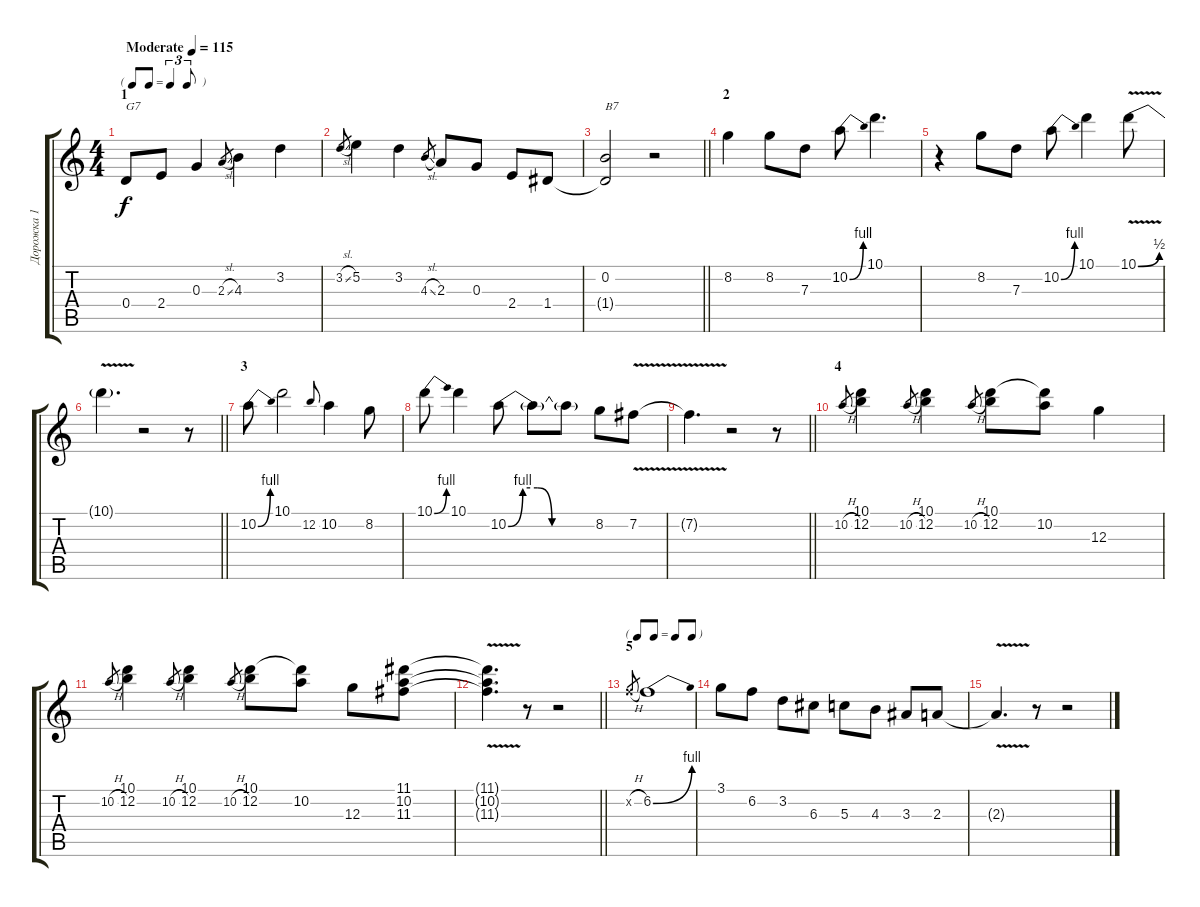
\track ("Дорожка 1" "Дорожка 1") {instrument electricguitarjazz}
\staff {score tabs}
\tuning (E4 B3 G3 D3 A2 E2) {hide}
\ts (4 4)
\tf triplet8th
\section ("" "1")
\tempo (115 "Moderate")
\clef g2
\ks c
0.4.8{txt "G7" dy f instrument electricguitarjazz} 2.4.8 0.3.4 2.3{sl}.8{gr} 4.3.4 3.2.4 |
3.2{sl}.8{gr} 5.2.4 3.2.4 4.3{sl}.8{gr} 2.3.8 0.3.8 2.4.8 1.4.8 |
\barLineRight lightlight
(0.2 1.4{t}).2{txt "B7"} r.2 |
\section ("" "2")
8.2.4 8.2.8 7.3.8 10.2{be (bend 0 0 60 4)}.8 10.1.4{d} |
r.4 8.2.8 7.3.8 10.2{be (bend 0 0 60 4)}.8 10.1.4 10.1{be (bend 0 0 60 2) v}.8 |
\barLineRight lightlight
10.1{t}.4{d} r.2 r.8 |
\section ("" "3")
10.2{be (bend 0 0 60 4)}.8 10.1.2 12.2.8{gr onbeat} 10.2.4 8.2.8 |
10.1{be (bend 0 0 60 4)}.8 10.1.4 10.2{be (custom 0 0 10 4 20 4 30 0 60 0)}.8 10.2{t}.8 10.2{t}.8 8.2.8 7.2{v}.8 |
\barLineRight lightlight
7.2{v t}.4{d} r.2 r.8 |
\section ("" "4")
10.2{h}.8{gr} (10.1 12.2).4 10.2{h}.8{gr} (10.1 12.2).4 10.2{h}.8{gr} (10.1 12.2).8 (10.1{t} 10.2).8 12.3.4 |
10.2{h}.8{gr} (10.1 12.2).4 10.2{h}.8{gr} (10.1 12.2).4 10.2{h}.8{gr} (10.1 12.2).8 (10.1{t} 10.2).8 12.3.8 (11.1 10.2 11.3).8 |
\barLineRight lightlight
(11.1{v t} 10.2{v t} 11.3{v t}).4{d} r.8 r.2 |
\tf none
\section ("" "5")
6.2{h x}.8{gr} 6.2{be (bend 0 0 60 4)}.1 |
3.1.8 6.2.8 3.2.8 6.3.8 5.3.8 4.3.8 3.3.8 2.3.8 |
2.3{v t}.4{d} r.8 r.2
